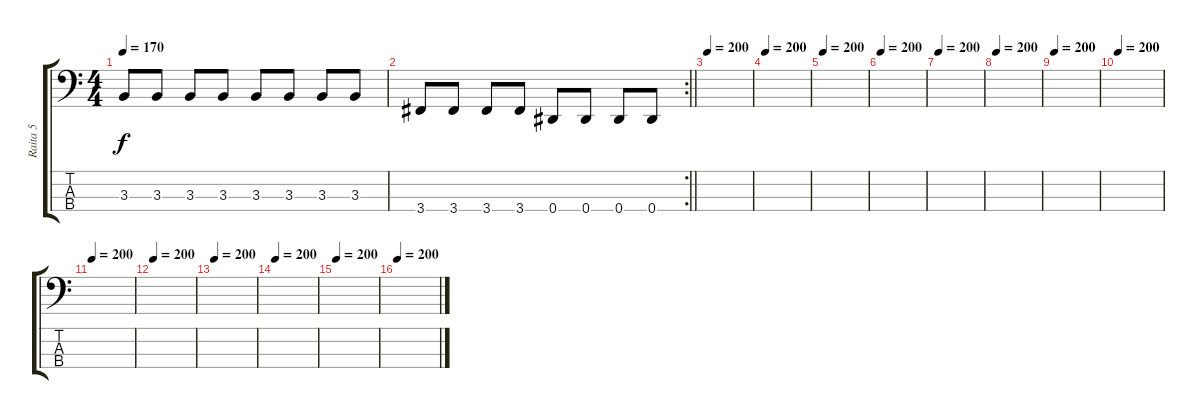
\track ("Raita 5" "Raita 5") {instrument electricbassfinger}
\staff {score tabs}
\tuning (Gb2 Db2 Ab1 Eb1) {hide}
\ts (4 4)
\tempo 170
\clef f4
\ks c
3.3.8{dy f} 3.3.8 3.3.8 3.3.8 3.3.8 3.3.8 3.3.8 3.3.8 |
\rc 2
\barLineRight lightlight
3.4.8 3.4.8 3.4.8 3.4.8 0.4.8 0.4.8 0.4.8 0.4.8 |
\tempo 200
|
\tempo 200
|
\tempo 200
|
\tempo 200
|
\tempo 200
|
\tempo 200
|
\tempo 200
|
\tempo 200
|
\tempo 200
|
\tempo 200
|
\tempo 200
|
\tempo 200
|
\tempo 200
|
\tempo 200
